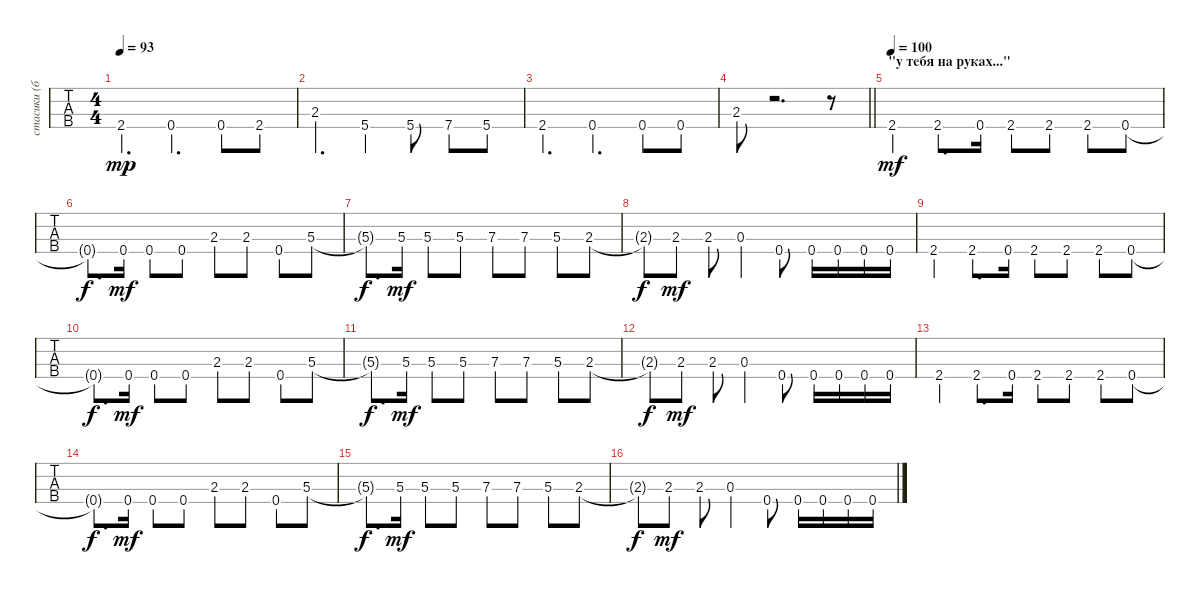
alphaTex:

\track ("стасики (бас)" "стасики (б") {instrument electricbassfinger}
\staff {tabs}
\tuning (G2 D2 A1 E1) {hide}
\ts (4 4)
\tempo 93
\clef f4
\ks c
2.4.4{d dy mp} 0.4.4{d} 0.4.8 2.4.8 |
2.3.4{d} 5.4{st}.4 5.4.8 7.4.8 5.4.8 |
2.4.4{d} 0.4.4{d} 0.4.8 0.4.8 |
\barLineRight lightlight
2.3.8 r.2{d} r.8 |
\section ("" "\"у тебя на руках...\"")
\tempo 100
2.4.4{dy mf} 2.4.8{d} 0.4.16 2.4.8 2.4.8 2.4.8 0.4.8 |
0.4{t}.8{d dy f} 0.4.16{dy mf} 0.4.8 0.4.8 2.3.8 2.3.8 0.4.8 5.3.8 |
5.3{t}.8{d dy f} 5.3.16{dy mf} 5.3.8 5.3.8 7.3.8 7.3.8 5.3.8 2.3.8 |
2.3{t}.8{dy f} 2.3.8{dy mf} 2.3.8 0.3{st}.4 0.4{st}.8 0.4.16 0.4.16 0.4.16 0.4.16 |
2.4.4 2.4.8{d} 0.4.16 2.4.8 2.4.8 2.4.8 0.4.8 |
0.4{t}.8{d dy f} 0.4.16{dy mf} 0.4.8 0.4.8 2.3.8 2.3.8 0.4.8 5.3.8 |
5.3{t}.8{d dy f} 5.3.16{dy mf} 5.3.8 5.3.8 7.3.8 7.3.8 5.3.8 2.3.8 |
2.3{t}.8{dy f} 2.3.8{dy mf} 2.3.8 0.3{st}.4 0.4{st}.8 0.4.16 0.4.16 0.4.16 0.4.16 |
2.4.4 2.4.8{d} 0.4.16 2.4.8 2.4.8 2.4.8 0.4.8 |
0.4{t}.8{d dy f} 0.4.16{dy mf} 0.4.8 0.4.8 2.3.8 2.3.8 0.4.8 5.3.8 |
5.3{t}.8{d dy f} 5.3.16{dy mf} 5.3.8 5.3.8 7.3.8 7.3.8 5.3.8 2.3.8 |
2.3{t}.8{dy f} 2.3.8{dy mf} 2.3.8 0.3{st}.4 0.4{st}.8 0.4.16 0.4.16 0.4.16 0.4.16
